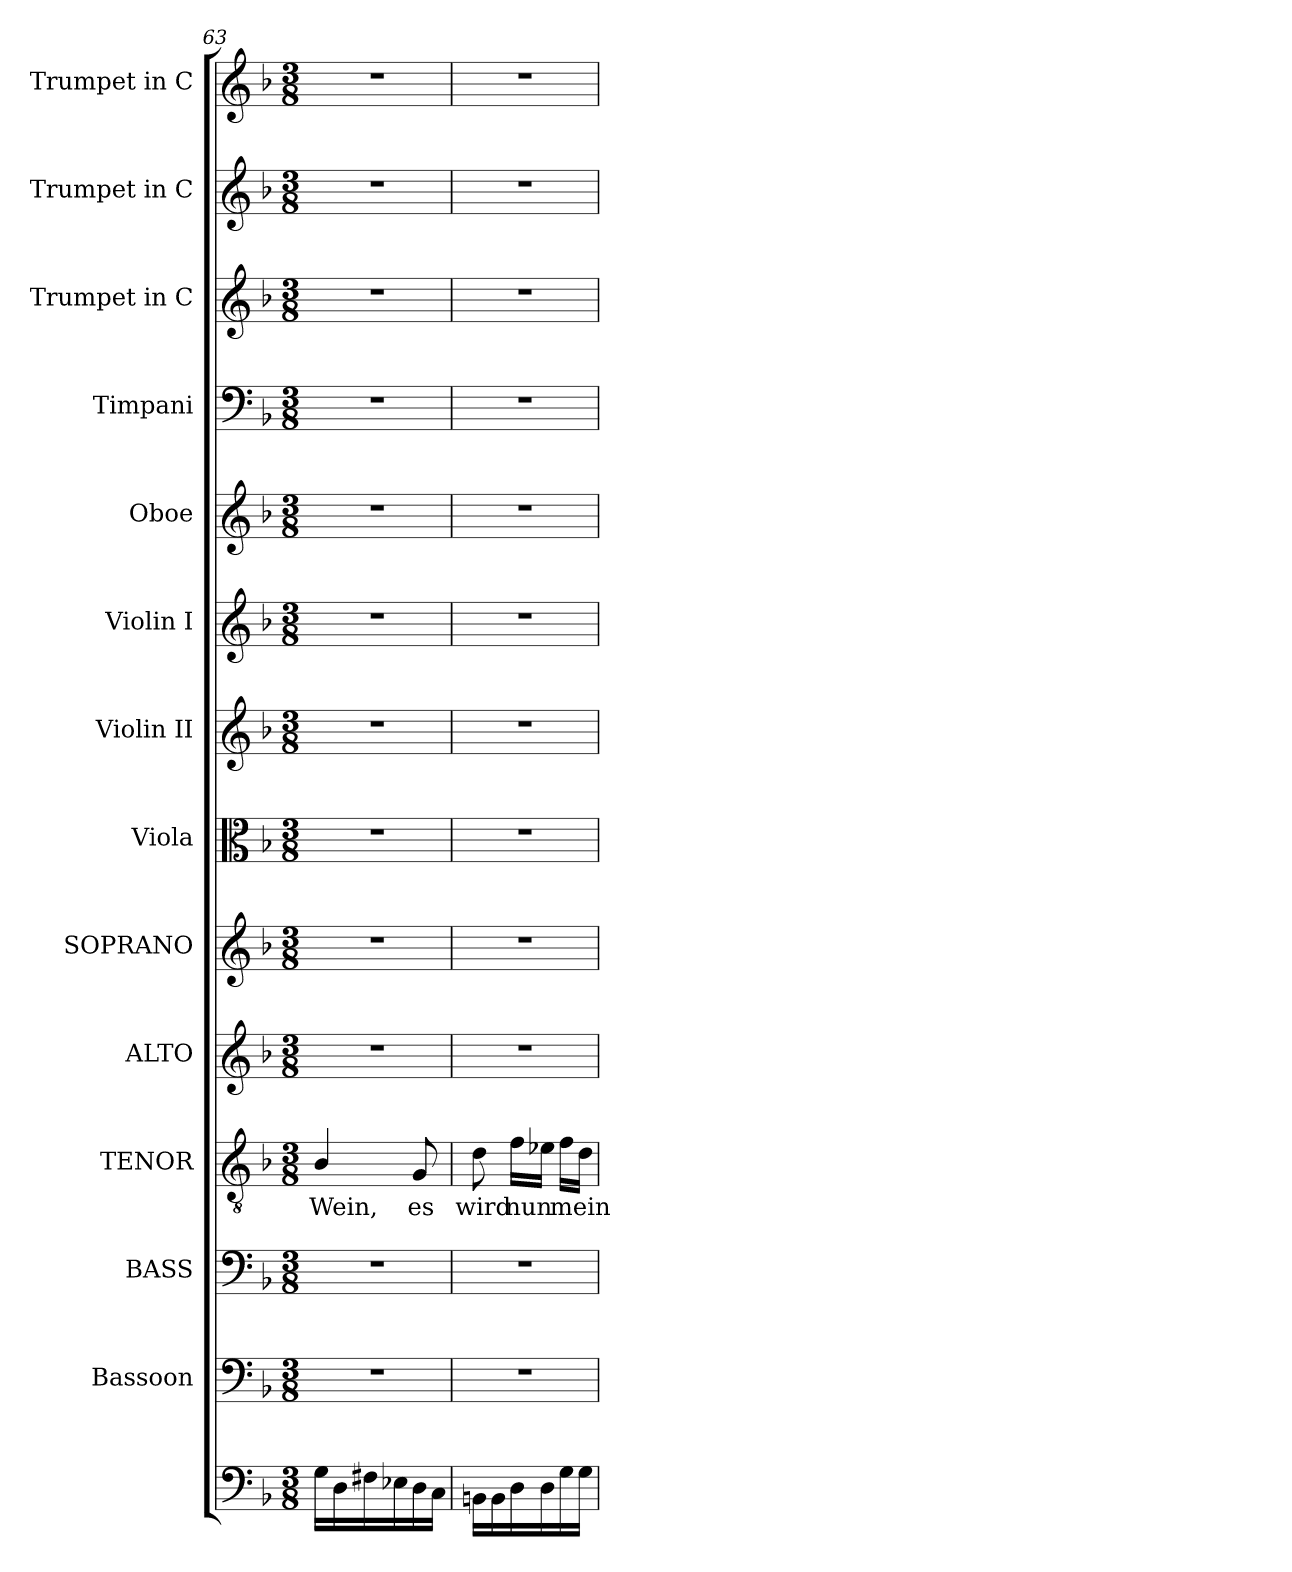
**kern	**kern	**kern	**kern	**text	**kern	**kern	**kern	**kern	**kern	**kern	**kern	**kern	**kern	**kern
*part14	*part13	*part12	*part11	*part11	*part10	*part9	*part8	*part7	*part6	*part5	*part4	*part3	*part2	*part1
*staff14	*staff13	*staff12	*staff11	*staff11	*staff10	*staff9	*staff8	*staff7	*staff6	*staff5	*staff4	*staff3	*staff2	*staff1
*	*I"Bassoon	*I"BASS	*I"TENOR	*	*I"ALTO	*I"SOPRANO	*I"Viola	*I"Violin II	*I"Violin I	*I"Oboe	*I"Timpani	*I"Trumpet in C	*I"Trumpet in C	*I"Trumpet in C
*	*	*	*	*	*I'Alto	*I'Soprano	*I'Viola	*I'Violin II	*I'Violin I	*I'Oboe	*I'Timp.	*	*	*
*clefF4	*clefF4	*clefF4	*clefGv2	*	*clefG2	*clefG2	*clefC3	*clefG2	*clefG2	*clefG2	*clefF4	*clefG2	*clefG2	*clefG2
*	*	*	*ITrd7c12	*	*	*	*	*	*	*	*	*	*	*
*k[b-]	*k[b-]	*k[b-]	*k[b-]	*	*k[b-]	*k[b-]	*k[b-]	*k[b-]	*k[b-]	*k[b-]	*k[b-]	*k[b-]	*k[b-]	*k[b-]
*F:	*F:	*F:	*F:	*	*F:	*F:	*F:	*F:	*F:	*F:	*F:	*F:	*F:	*F:
*M3/8	*M3/8	*M3/8	*M3/8	*	*M3/8	*M3/8	*M3/8	*M3/8	*M3/8	*M3/8	*M3/8	*M3/8	*M3/8	*M3/8
=63	=63	=63	=63	=63	=63	=63	=63	=63	=63	=63	=63	=63	=63	=63
!	!LO:N:vis=1	!LO:N:vis=1	!	!	!	!	!	!	!	!	!	!	!	!
!	!	!	!	!LO:LY:b:color=#000000	!LO:N:vis=1	!LO:N:vis=1	!LO:N:vis=1	!LO:N:vis=1	!LO:N:vis=1	!LO:N:vis=1	!LO:N:vis=1	!LO:N:vis=1	!LO:N:vis=1	!LO:N:vis=1
16Gi\LL	4.r	4.r	4BB-i/	Wein,	4.r	4.r	4.r	4.r	4.r	4.r	4.r	4.r	4.r	4.r
16Di\	.	.	.	.	.	.	.	.	.	.	.	.	.	.
16F#Xi\	.	.	.	.	.	.	.	.	.	.	.	.	.	.
16E-Xi\	.	.	.	.	.	.	.	.	.	.	.	.	.	.
!	!	!	!	!LO:LY:b:color=#000000	!	!	!	!	!	!	!	!	!	!
16Di\	.	.	8GGi/	es	.	.	.	.	.	.	.	.	.	.
16Ci\JJ	.	.	.	.	.	.	.	.	.	.	.	.	.	.
!!LO:LB:g=z
=64	=64	=64	=64	=64	=64	=64	=64	=64	=64	=64	=64	=64	=64	=64
!	!LO:N:vis=1	!LO:N:vis=1	!	!	!	!	!	!	!	!	!	!	!	!
!	!	!	!	!LO:LY:b:color=#000000	!LO:N:vis=1	!LO:N:vis=1	!LO:N:vis=1	!LO:N:vis=1	!LO:N:vis=1	!LO:N:vis=1	!LO:N:vis=1	!LO:N:vis=1	!LO:N:vis=1	!LO:N:vis=1
16BBni\LL	4.r	4.r	8Di\	wird	4.r	4.r	4.r	4.r	4.r	4.r	4.r	4.r	4.r	4.r
16BBi\	.	.	.	.	.	.	.	.	.	.	.	.	.	.
!	!	!	!	!LO:LY:b:color=#000000	!	!	!	!	!	!	!	!	!	!
16Di\	.	.	16Fi\LL	nun	.	.	.	.	.	.	.	.	.	.
16Di\	.	.	16E-Xi\JJ	.	.	.	.	.	.	.	.	.	.	.
!	!	!	!	!LO:LY:b:color=#000000	!	!	!	!	!	!	!	!	!	!
16Gi\	.	.	16Fi\LL	mein	.	.	.	.	.	.	.	.	.	.
16Gi\JJ	.	.	16Di\JJ	.	.	.	.	.	.	.	.	.	.	.
=	=	=	=	=	=	=	=	=	=	=	=	=	=	=
*-	*-	*-	*-	*-	*-	*-	*-	*-	*-	*-	*-	*-	*-	*-
